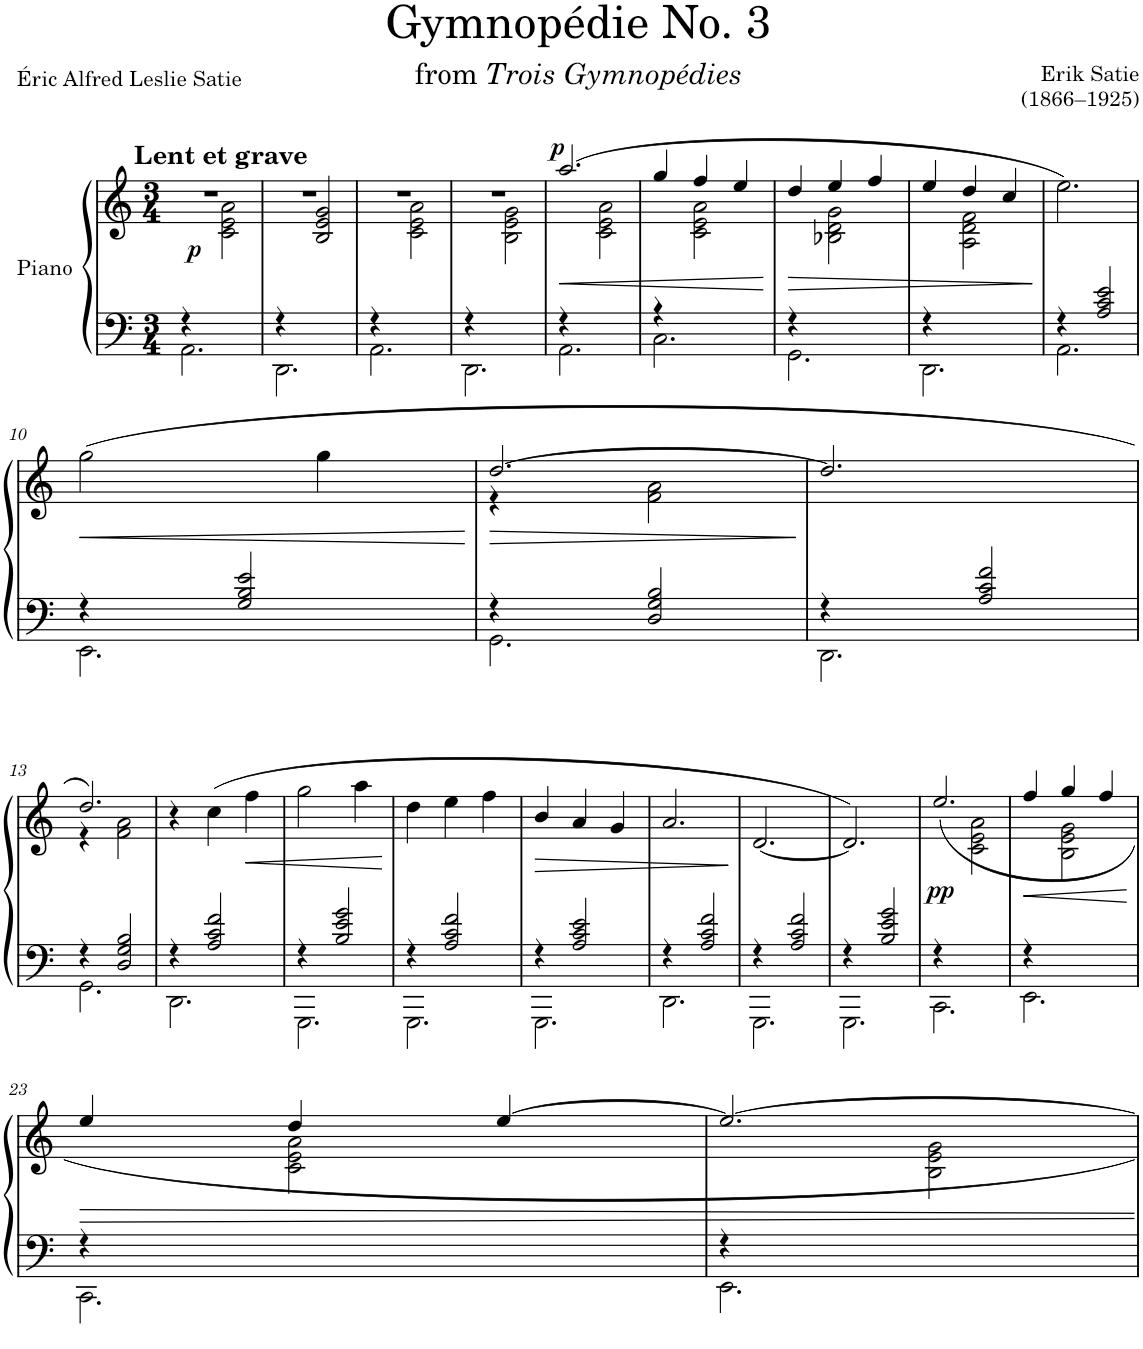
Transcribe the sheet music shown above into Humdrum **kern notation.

**kern	**kern	**dynam
*part1	*part1	*part1
*staff2	*staff1	*staff1/2
*I"Piano	*	*
*I'Pno	*	*
*clefF4	*clefG2	*
*k[]	*k[]	*
*M3/4	*M3/4	*
=1	=1	=1
*^	*^	*
!	!	!LO:TX:a:B:t=Lent et grave	!	!
!	!	!	!	!LO:DY:b
4r	2.AA\	2.r	4ryy	p
2ryy	.	.	2c\ 2e\ 2a\	.
=2	=2	=2	=2	=2
4r	2.DD\	2.r	4ryy	.
2ryy	.	.	2B/ 2e/ 2g/	.
=3	=3	=3	=3	=3
4r	2.AA\	2.r	4ryy	.
2ryy	.	.	2c\ 2e\ 2a\	.
=4	=4	=4	=4	=4
4r	2.DD\	2.r	4ryy	.
2ryy	.	.	2B\ 2e\ 2g\	.
=5	=5	=5	=5	=5
!	!	!	!	!LO:HP:b
!	!	!	!	!LO:DY:n=1:a
4r	2.AA\	(2.aa/	4ryy	< p
2ryy	.	.	2c\ 2e\ 2a\	.
=6	=6	=6	=6	=6
4r	2.C\	4gg/	4ryy	.
2ryy	.	4ff/	2c\ 2e\ 2a\	.
.	.	4ee/	.	.
*v	*v	*	*	*
*	*v	*v	*
.	.	[
=7	=7	=7
*^	*	*
!	!	!	!LO:HP:b
*	*	*^	*
4r	2.GG\	4dd/	4ryy	>
2ryy	.	4ee/	2B-X\ 2d\ 2g\	.
.	.	4ff/	.	.
=8	=8	=8	=8	=8
4r	2.DD\	4ee/	4ryy	.
2ryy	.	4dd/	2A\ 2d\ 2f\	.
.	.	4cc/	.	.
*v	*v	*	*	*
*	*v	*v	*
.	.	]
=9	=9	=9
*^	*	*
4r	2.AA\	2.ee\)	.
2A/ 2c/ 2e/	.	.	.
!!LO:LB:g=z
=10	=10	=10	=10
!	!	!	!LO:HP:b
4r	2.EE\	(2gg\	<
2G/ 2B/ 2e/	.	.	.
.	.	4gg\	.
*v	*v	*	*
.	.	[
=11	=11	=11
*^	*	*
!	!	!	!LO:HP:b
*	*	*^	*
4r	2.GG\	[>2.dd/	4r	>
2D/ 2G/ 2B/	.	.	2f\ 2a\	.
*v	*v	*	*	*
*	*v	*v	*
.	.	]
=12	=12	=12
*^	*	*
4r	2.DD\	2.dd/]	.
2A/ 2c/ 2f/	.	.	.
!!LO:LB:g=z
=13	=13	=13	=13
*	*	*^	*
4r	2.GG\	2.dd/)	4r	.
2D/ 2G/ 2B/	.	.	2f\ 2a\	.
*	*	*v	*v	*
=14	=14	=14	=14
4r	2.DD\	4r	.
2A/ 2c/ 2f/	.	(4cc\	.
!	!	!	!LO:HP:b
.	.	4ff\	<
=15	=15	=15	=15
4r	2.GGG\	2gg\	.
2B/ 2e/ 2g/	.	.	.
.	.	4aa\	.
*v	*v	*	*
.	.	[
=16	=16	=16
*^	*	*
4r	2.GGG\	4dd\	.
2A/ 2c/ 2f/	.	4ee\	.
.	.	4ff\	.
=17	=17	=17	=17
!	!	!	!LO:HP:b
4r	2.GGG\	4b/	>
2A/ 2c/ 2e/	.	4a/	.
.	.	4g/	.
=18	=18	=18	=18
4r	2.DD\	2.a/	.
2A/ 2c/ 2f/	.	.	.
*v	*v	*	*
.	.	]
=19	=19	=19
*^	*	*
4r	2.GGG\	[2.d/	.
2A/ 2c/ 2f/	.	.	.
=20	=20	=20	=20
4r	2.GGG\	2.d/])	.
2B/ 2e/ 2g/	.	.	.
=21	=21	=21	=21
*	*	*^	*
!	!	!	!	!LO:DY:b
4r	2.CC\	2.ee/	4ryy	pp
2ryy	.	.	2c\ 2e\ 2a\	.
=22	=22	=22	=22	=22
!	!	!	!	!LO:HP:b
4r	2.EE\	4ff/	4ryy	<
2ryy	.	4gg/	2B\ 2e\ 2g\	.
.	.	4ff/	.	.
*v	*v	*	*	*
*	*v	*v	*
.	.	[
!!LO:LB:g=z
=23	=23	=23
*^	*^	*
4r	2.CC\	4ee/	4ryy	.
2ryy	.	4dd/	2c\ 2e\ 2a\	.
.	.	[>4ee/	.	.
=24	=24	=24	=24	=24
4r	2.EE\	2.ee/_	4ryy	.
2ryy	.	.	2B\ 2e\ 2g\	.
*v	*v	*	*	*
*	*v	*v	*
=	=	=
*-	*-	*-
